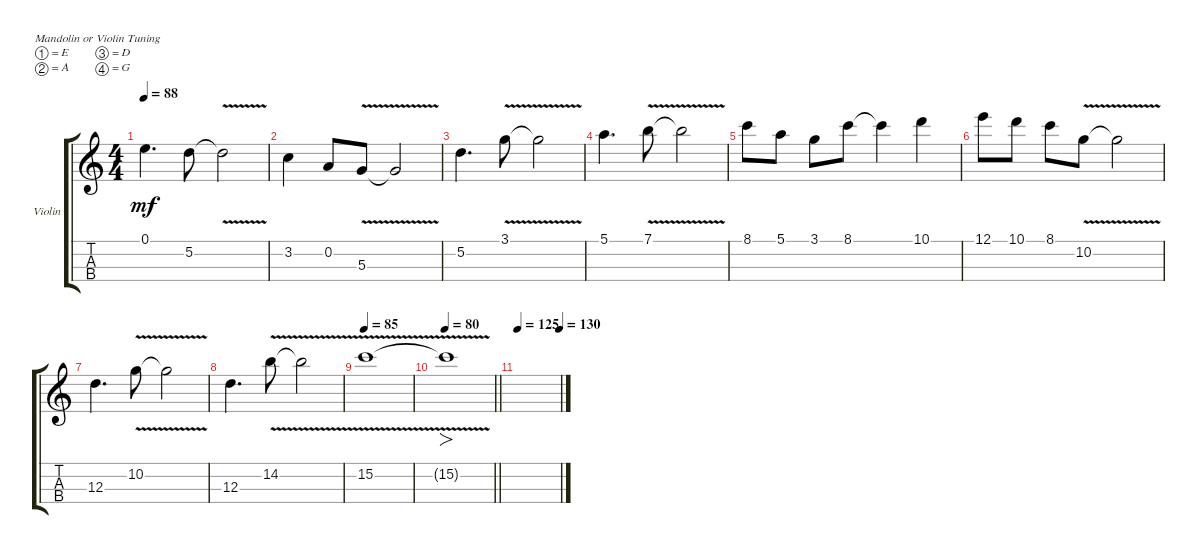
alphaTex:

\defaultSystemsLayout 4
\bracketExtendMode groupsimilarinstruments
\firstSystemTrackNameOrientation horizontal
\otherSystemsTrackNameOrientation horizontal
\track ("Violin" "Violin") {instrument violin}
\staff {score tabs}
\tuning (E5 A4 D4 G3)
\ts (4 4)
\tempo 88
\clef g2
\scale
0.487395
\ks c
0.1.4{d dy mf instrument violin} 5.2.8 5.2{v t}.2 |
\scale
0.256303 3.2.4 0.2.8 5.3{v}.8 5.3{v t}.2 |
\scale
0.256303 5.2.4{d} 3.1{v}.8 3.1{t}.2 |
\scale
0.333333 5.1.4{d} 7.1{v}.8 7.1{v t}.2 |
\scale
0.333333 8.1.8 5.1.8 3.1.8 8.1.8 8.1{t}.4 10.1.4 |
\scale
0.333333 12.1.8 10.1.8 8.1.8 10.2{v}.8 10.2{t}.2 |
\scale
0.333333 12.3.4{d} 10.2{v}.8 10.2{t}.2 |
\scale
0.333333 12.3.4{d} 14.2{v}.8 14.2{v t}.2 |
\tempo 85
\scale
0.333333 15.2{v}.1 |
\tempo 80
\scale
0.333333
\barLineRight lightlight
15.2{t}.1{fo} |
\tempo 125
\tempo (130 0.99375)
\scale
0.333333 |
\scale
0.333333 |
\scale
0.333333 |
\scale
0.333333 |
\scale
0.333333 |
\scale
0.333333
